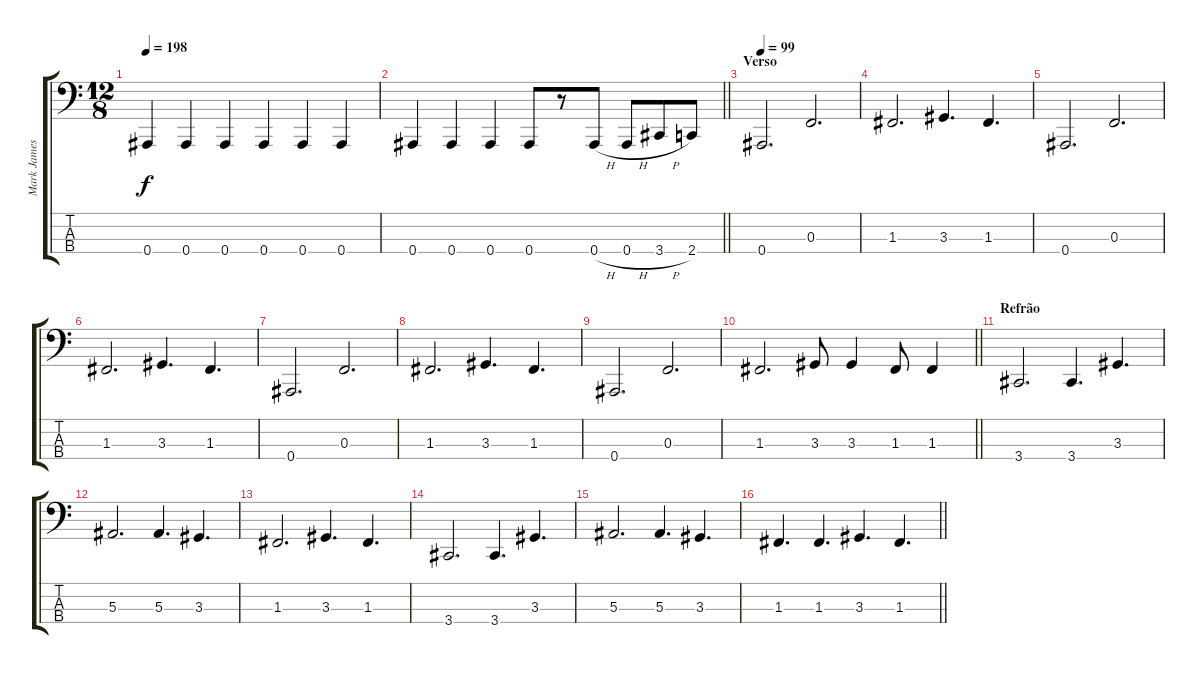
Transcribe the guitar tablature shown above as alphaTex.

\track ("Mark James" "Mark James") {instrument electricbasspick}
\staff {score tabs}
\tuning (Eb2 Bb1 F1 Bb0) {hide}
\ts (12 8)
\tempo 198
\clef f4
\ks c
0.4.4{dy f} 0.4.4 0.4.4 0.4.4 0.4.4 0.4.4 |
\barLineRight lightlight
0.4.4 0.4.4 0.4.4 0.4.8 r.8 0.4{h}.8 0.4{h}.8 3.4{h}.8 2.4.8 |
\section ("" "Verso")
\tempo 99
0.4.2{d volume 16} 0.3.2{d} |
1.3.2{d} 3.3.4{d} 1.3.4{d} |
0.4.2{d} 0.3.2{d} |
1.3.2{d} 3.3.4{d} 1.3.4{d} |
0.4.2{d} 0.3.2{d} |
1.3.2{d} 3.3.4{d} 1.3.4{d} |
0.4.2{d} 0.3.2{d} |
\barLineRight lightlight
1.3.2{d} 3.3.8{volume 10} 3.3.4 1.3.8 1.3.4 |
\section ("" "Refrão")
3.4.2{d} 3.4.4{d} 3.3.4{d} |
5.3.2{d} 5.3.4{d} 3.3.4{d} |
1.3.2{d} 3.3.4{d} 1.3.4{d} |
3.4.2{d} 3.4.4{d} 3.3.4{d} |
5.3.2{d} 5.3.4{d} 3.3.4{d} |
\barLineRight lightlight
1.3.4{d} 1.3.4{d} 3.3.4{d} 1.3.4{d}
